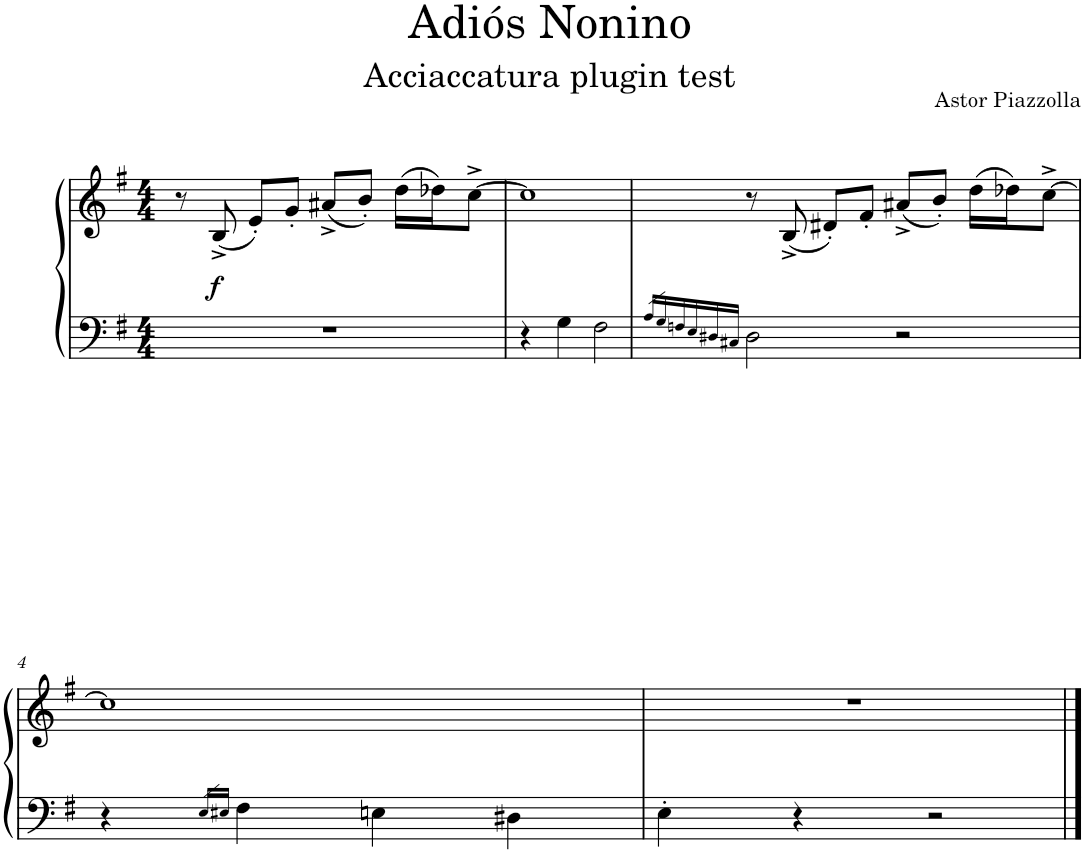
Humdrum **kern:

**kern	**kern	**dynam
*part1	*part1	*part1
*staff2	*staff1	*staff1/2
*I"Bandoneon	*	*
*I'Ban.	*	*
*clefF4	*clefG2	*
*k[f#]	*k[f#]	*
*M4/4	*M4/4	*
=1	=1	=1
1r	8r	.
!	!	!LO:DY:b
.	(<8B^/	f
.	8e'/L)	.
.	8g'/J	.
.	(8a#X^/L	.
.	8b'/J)	.
.	(16dd\LL	.
.	16dd-X\J)	.
.	[8cc^\J	.
=2	=2	=2
4r	1cc]	.
4G\	.	.
2F#\	.	.
=3	=3	=3
16qA/LL	.	.
16qG/	.	.
16qFn/	.	.
16qE/	.	.
16qD#X/	.	.
16qC#X/JJ	.	.
2D#\	8r	.
.	(<8B^/	.
.	8d#X'/L)	.
.	8f#'/J	.
2r	(8a#X^/L	.
.	8b'/J)	.
.	(16dd\LL	.
.	16dd-X\J)	.
.	[8cc^\J	.
!!LO:LB:g=z
=4	=4	=4
4r	1cc]	.
16qE/LL	.	.
16qE#X/JJ	.	.
4F#\	.	.
4En\	.	.
4D#X\	.	.
=5	=5	=5
4E'\	1r	.
4r	.	.
2r	.	.
==	==	==
*-	*-	*-
